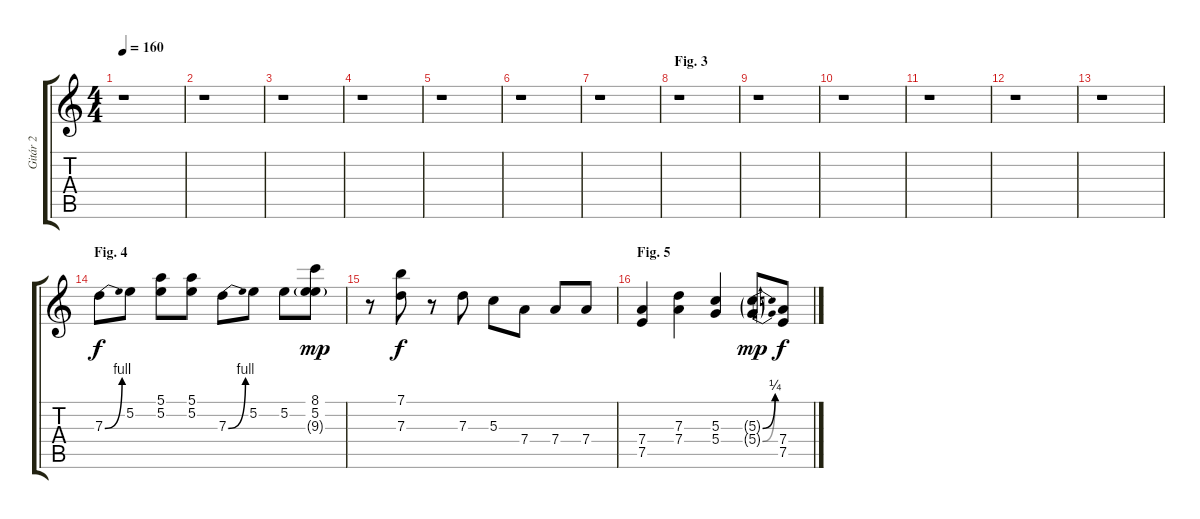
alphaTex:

\track ("Gitár 2" "Gitár 2") {instrument distortionguitar}
\staff {score tabs}
\tuning (E4 B3 G3 D3 A2 D2) {hide}
\ts (4 4)
\tempo 160
\clef g2
\ks c
r.1{dy f} |
r.1 |
r.1 |
r.1 |
r.1 |
r.1 |
r.1 |
\section ("" "Fig. 3")
r.1 |
r.1 |
r.1 |
r.1 |
r.1 |
r.1 |
\section ("" "Fig. 4")
7.3{be (bend 0 0 60 4)}.8 5.2.8 (5.1 5.2).8 (5.1 5.2).8 7.3{be (bend 0 0 60 4)}.8 5.2.8 5.2.8 (8.1 5.2 9.3{g}).8{dy mp} |
r.8 (7.1 7.3).8{dy f} r.8 7.3.8 5.3.8 7.4.8 7.4.8 7.4.8 |
\section ("" "Fig. 5")
(7.4 7.5).4 (7.3 7.4).4 (5.3 5.4).4 (5.3{be (bend 0 0 60 1) g} 5.4{be (bend 0 0 60 1) g}).8{dy mp} (7.4 7.5).8{dy f}
